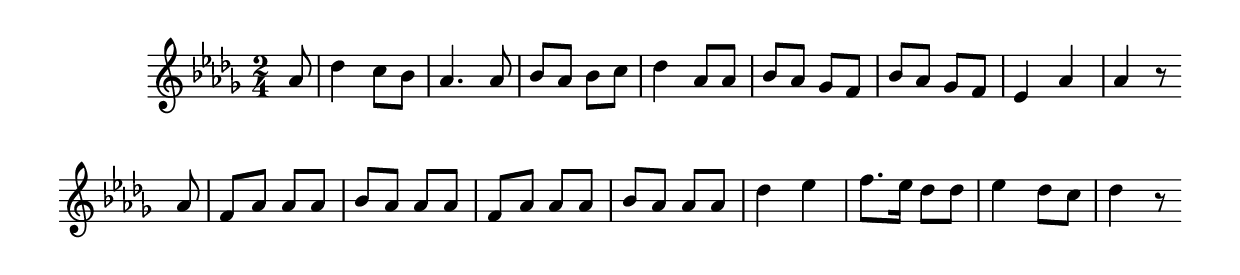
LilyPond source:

\version "2.14.0"
%{\header {
  title = "Krambambuli"
  composer = "anonymous"
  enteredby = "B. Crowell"
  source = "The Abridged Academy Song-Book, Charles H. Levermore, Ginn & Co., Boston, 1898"
}%}
\score{{\key des \major
\time 2/4
%{\tempo 8=160
%}\clef treble
\relative c'' {
 \partial 8 
  as8 |
  des4 c8 bes | as4. as8 | bes8 as bes c | des4 as8 as | bes as ges f |
  bes as ges f | es4 as | as r8 \bar ":|" as8 | f8 as as as | bes as as as |
  f8 as as as | bes as as as | des4 es | f8. es16 des8 des | es4 des8 c | des4 r8 \bar ":|"
}

}}